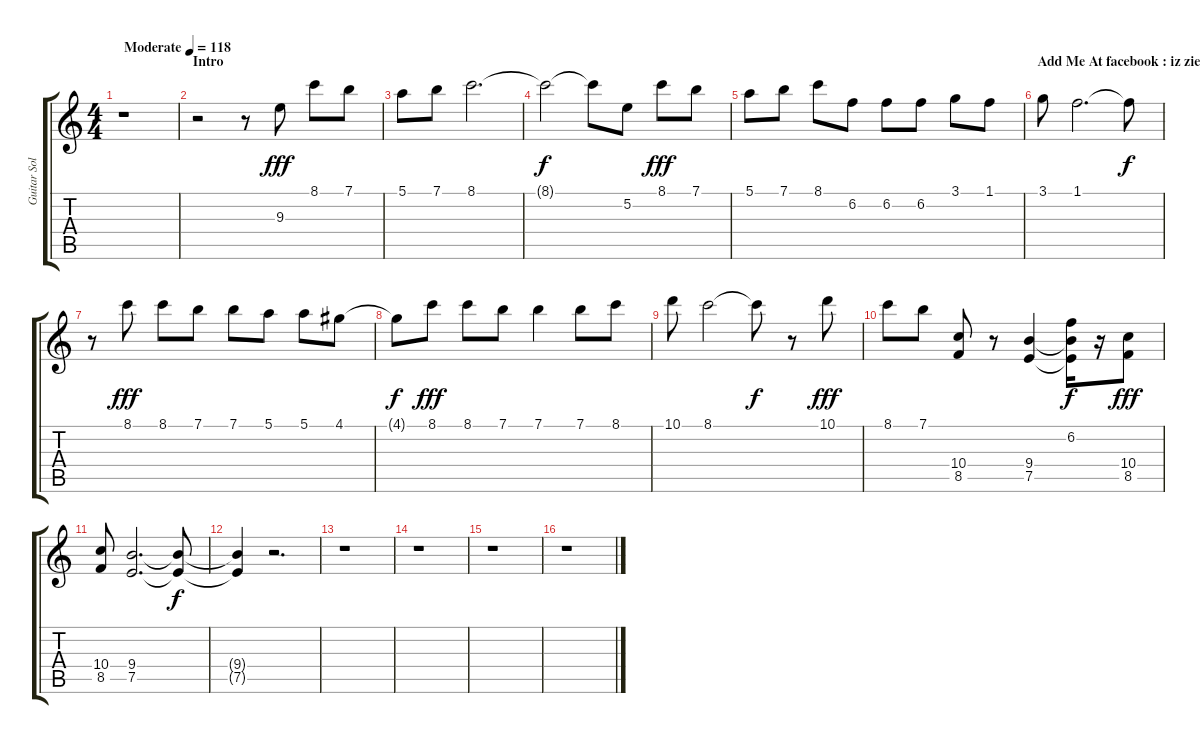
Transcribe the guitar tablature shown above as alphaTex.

\track ("Guitar Solo " "Guitar Sol") {instrument overdrivenguitar}
\staff {score tabs}
\tuning (E4 B3 G3 D3 A2 E2) {hide}
\ts (4 4)
\tempo (118 "Moderate")
\clef g2
\ks c
r.1{dy fff instrument overdrivenguitar} |
\section ("" "Intro")
r.2 r.8 9.3.8 8.1.8 7.1.8 |
5.1.8 7.1.8 8.1.2{d} |
8.1{t}.2{dy f} 8.1{t}.8 5.2.8 8.1.8{dy fff} 7.1.8 |
5.1.8 7.1.8 8.1.8 6.2.8 6.2.8 6.2.8 3.1.8 1.1.8 |
\section ("" "Add Me At facebook : iz ziee")
3.1.8 1.1.2{d} 1.1{t}.8{dy f} |
r.8 8.1.8{dy fff} 8.1.8 7.1.8 7.1.8 5.1.8 5.1.8 4.1.8 |
4.1{t}.8{dy f} 8.1.8{dy fff} 8.1.8 7.1.8 7.1.4 7.1.8 8.1.8 |
10.1.8 8.1.2 8.1{t}.8{dy f} r.8 10.1.8{dy fff} |
8.1.8 7.1.8 (10.4 8.5).8 r.8 (9.4 7.5).4 (6.2 9.4{t} 7.5{t}).16{dy f} r.16 (10.4 8.5).8{dy fff} |
(10.4 8.5).8 (9.4 7.5).2{d} (9.4{t} 7.5{t}).8{dy f} |
(9.4{t} 7.5{t}).4 r.2{d} |
r.1 |
r.1 |
r.1 |
r.1
